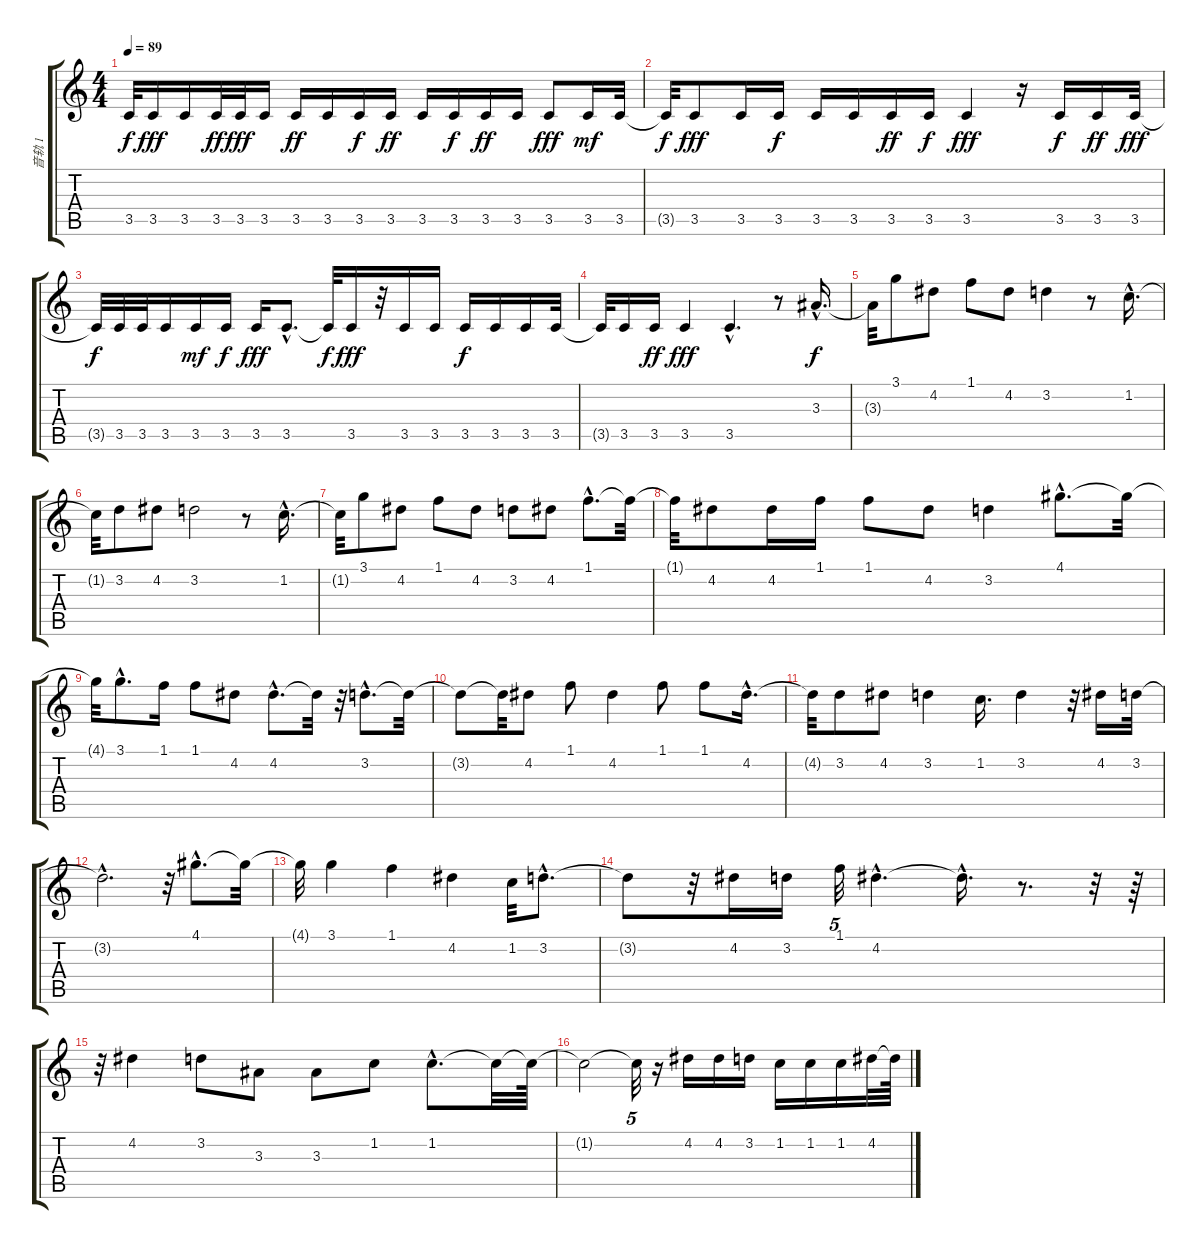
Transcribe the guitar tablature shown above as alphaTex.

\track ("音轨 1" "音轨 1") {instrument fretlessbass}
\staff {score tabs}
\tuning (E4 B3 G3 D3 A2 E2) {hide}
\ts (4 4)
\tempo 89
\clef g2
\ks c
3.5{t}.32{dy f} 3.5.16{dy fff} 3.5.16 3.5.32{dy ff} 3.5.32{dy fff} 3.5.16 3.5.16{dy ff} 3.5.16 3.5.16{dy f} 3.5.16{dy ff} 3.5.16 3.5.16{dy f} 3.5.16{dy ff} 3.5.16 3.5.8{dy fff} 3.5.16{dy mf} 3.5.32 |
3.5{t}.32{dy f} 3.5.8{dy fff} 3.5.16 3.5.16{dy f} 3.5.16 3.5.16 3.5.16{dy ff} 3.5.16{dy f} 3.5.4{dy fff} r.16 3.5.16{dy f} 3.5.16{dy ff} 3.5.32{dy fff} |
3.5{t}.32{dy f} 3.5.32 3.5.32 3.5.16 3.5.16{dy mf} 3.5.16{dy f} 3.5.16{dy fff} 3.5{hac}.8{d} 3.5{t}.32{dy f} 3.5.16{dy fff} r.32 3.5.16 3.5.16 3.5.16{dy f} 3.5.16 3.5.16 3.5.32 |
3.5{t}.32 3.5.16 3.5.16{dy ff} 3.5.4{dy fff} 3.5{hac}.4{d} r.8 3.3{hac}.16{d dy f} |
3.3{t}.32 3.1.8 4.2.8 1.1.8 4.2.8 3.2.4 r.8 1.2{hac}.16{d} |
1.2{t}.32 3.2.8 4.2.8 3.2.2 r.8 1.2{hac}.16{d} |
1.2{t}.32 3.1.8 4.2.8 1.1.8 4.2.8 3.2.8 4.2.8 1.1{hac}.8{d} 1.1{t}.32 |
1.1{t}.32 4.2.8 4.2.16 1.1.16 1.1.8 4.2.8 3.2.4 4.1{hac}.8{d} 4.1{t}.32 |
4.1{t}.32 3.1{hac}.8{d} 1.1.16 1.1.8 4.2.8 4.2{hac}.8{d} 4.2{t}.32 r.32 3.2{hac}.8{d} 3.2{t}.32 |
3.2{t}.8 3.2{t}.32 4.2.8 1.1.8 4.2.4 1.1.8 1.1.8 4.2{hac}.16{d} |
4.2{t}.32 3.2.8 4.2.8 3.2.4 1.2.16{d} 3.2.4 r.32 4.2.16 3.2.32 |
3.2{hac t}.2{d} r.32 4.1{hac}.8{d} 4.1{t}.32 |
4.1{t}.32 3.1.4 1.1.4 4.2.4 1.2.32 3.2{hac}.8{d} |
3.2{t}.8 r.32 4.2.16 3.2.16 1.1.32{tu (5 4)} 4.2{hac}.4{d} 4.2{hac t}.16{d} r.8{d} r.32 r.64 |
r.32{tu (5 4)} 4.2.4 3.2.8 3.3.8 3.3.8 1.2.8 1.2{hac}.8{d} 1.2{t}.32 1.2{t}.64 |
1.2{t}.2 1.2{t}.32{tu (5 4)} r.16 4.2.16 4.2.16 3.2.16 1.2.16 1.2.16 1.2.16 4.2.32 4.2{t}.64
